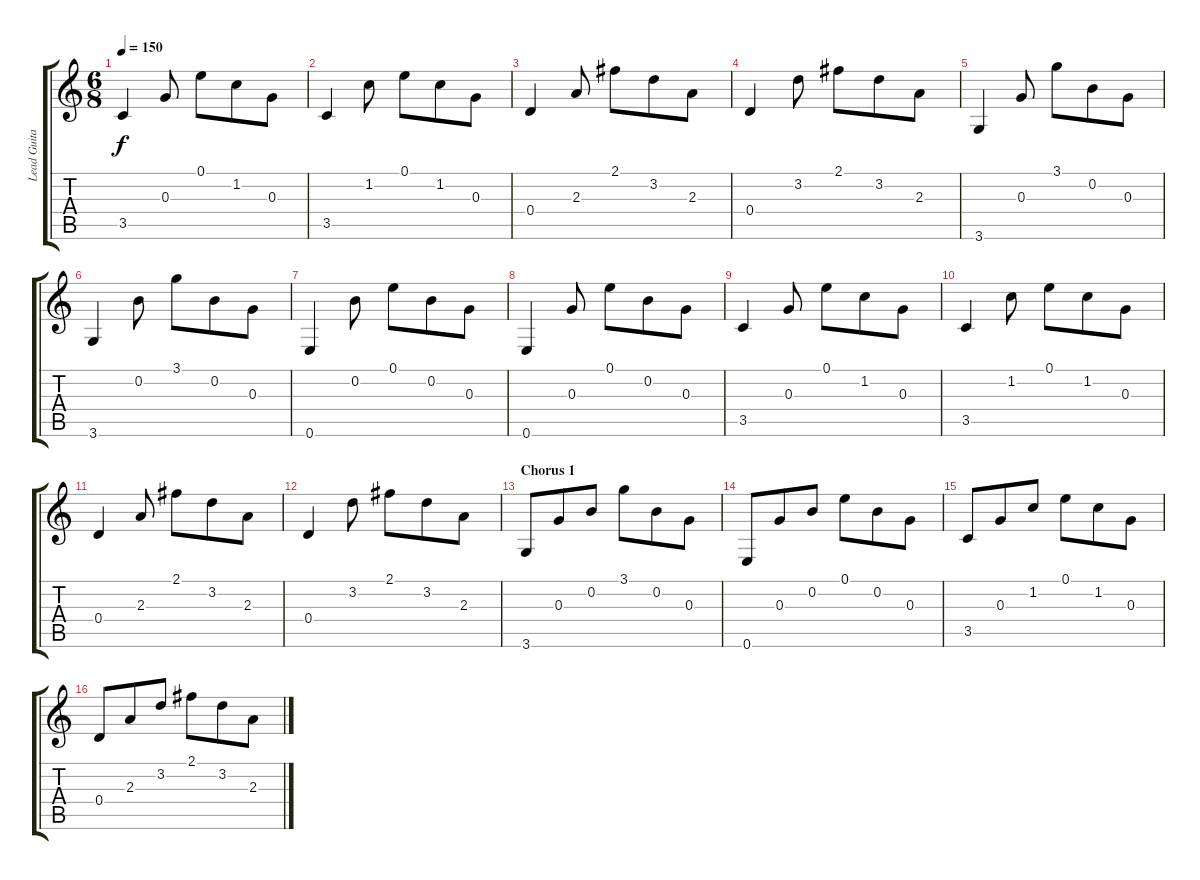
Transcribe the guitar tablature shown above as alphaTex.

\track ("Lead Guitar" "Lead Guita") {instrument electricguitarclean}
\staff {score tabs}
\tuning (E4 B3 G3 D3 A2 E2) {hide}
\ts (6 8)
\tempo 150
\clef g2
\ks c
3.5.4{dy f} 0.3.8 0.1.8 1.2.8 0.3.8 |
3.5.4 1.2.8 0.1.8 1.2.8 0.3.8 |
0.4.4 2.3.8 2.1.8 3.2.8 2.3.8 |
0.4.4 3.2.8 2.1.8 3.2.8 2.3.8 |
3.6.4 0.3.8 3.1.8 0.2.8 0.3.8 |
3.6.4 0.2.8 3.1.8 0.2.8 0.3.8 |
0.6.4 0.2.8 0.1.8 0.2.8 0.3.8 |
0.6.4 0.3.8 0.1.8 0.2.8 0.3.8 |
3.5.4 0.3.8 0.1.8 1.2.8 0.3.8 |
3.5.4 1.2.8 0.1.8 1.2.8 0.3.8 |
0.4.4 2.3.8 2.1.8 3.2.8 2.3.8 |
0.4.4 3.2.8 2.1.8 3.2.8 2.3.8 |
\section ("" "Chorus 1")
3.6.8 0.3.8 0.2.8 3.1.8 0.2.8 0.3.8 |
0.6.8 0.3.8 0.2.8 0.1.8 0.2.8 0.3.8 |
3.5.8 0.3.8 1.2.8 0.1.8 1.2.8 0.3.8 |
0.4.8 2.3.8 3.2.8 2.1.8 3.2.8 2.3.8
